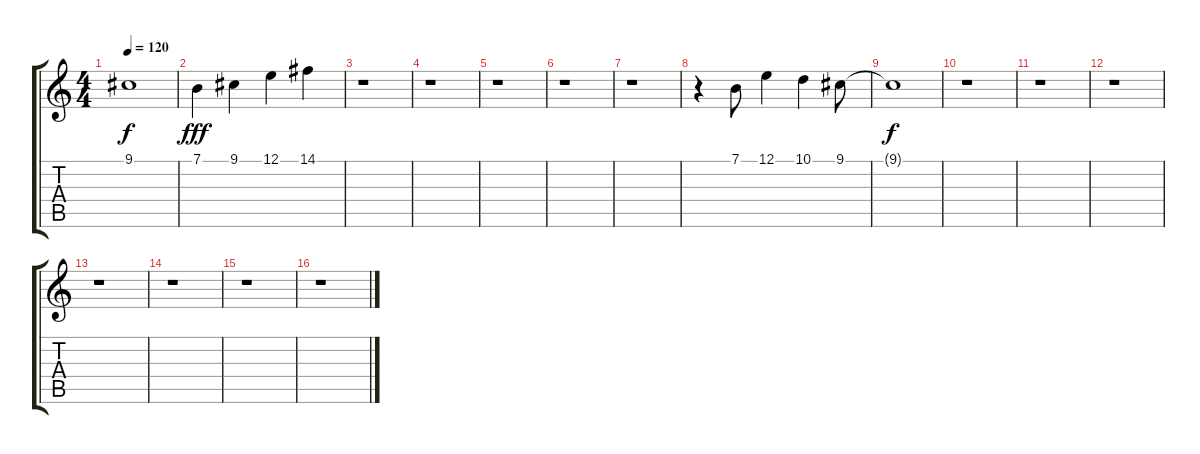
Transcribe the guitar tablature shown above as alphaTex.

\track "" {instrument electricpiano2}
\staff {score tabs}
\tuning (E4 B3 G3 D3 A2 E2) {hide}
\ts (4 4)
\tempo 120
\clef g2
\ks c
9.1{t}.1{dy f} |
7.1.4{dy fff} 9.1.4 12.1.4 14.1.4 |
r.1 |
r.1 |
r.1 |
r.1 |
r.1 |
r.4 7.1.8 12.1.4 10.1.4 9.1.8 |
9.1{t}.1{dy f} |
r.1 |
r.1 |
r.1 |
r.1 |
r.1 |
r.1 |
r.1
